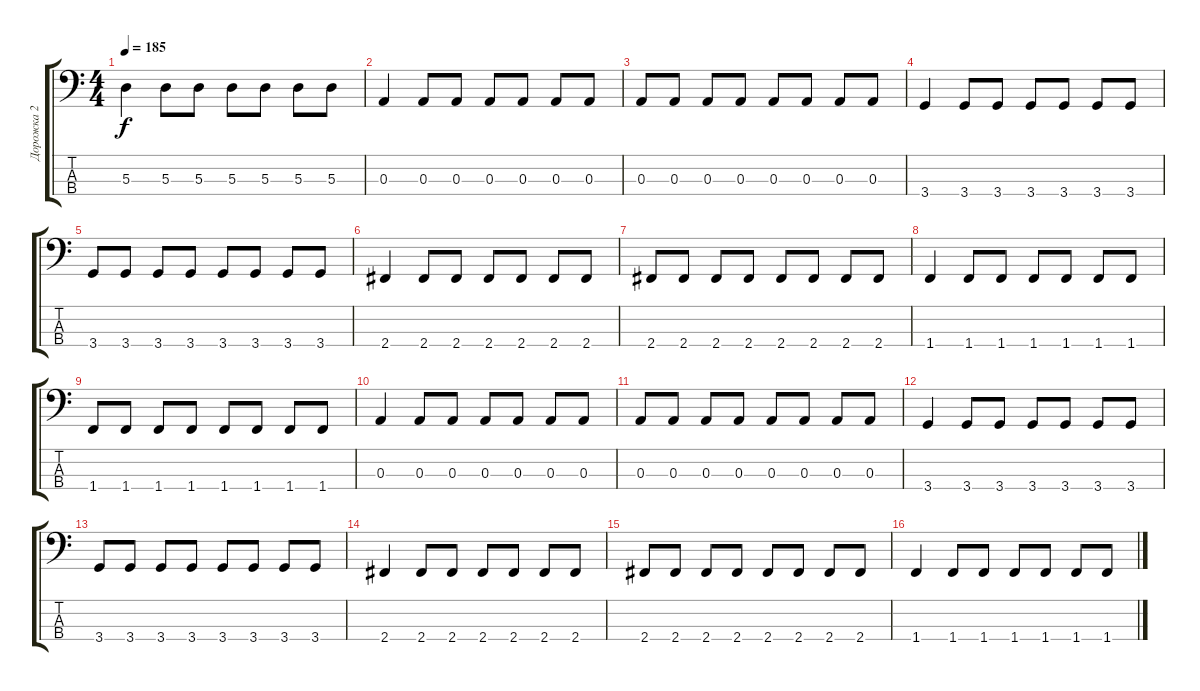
\track ("Дорожка 2" "Дорожка 2") {instrument electricbasspick}
\staff {score tabs}
\tuning (G2 D2 A1 E1) {hide}
\ts (4 4)
\tempo 185
\clef f4
\ks c
5.3.4{dy f} 5.3.8 5.3.8 5.3.8 5.3.8 5.3.8 5.3.8 |
0.3.4 0.3.8 0.3.8 0.3.8 0.3.8 0.3.8 0.3.8 |
0.3.8 0.3.8 0.3.8 0.3.8 0.3.8 0.3.8 0.3.8 0.3.8 |
3.4.4 3.4.8 3.4.8 3.4.8 3.4.8 3.4.8 3.4.8 |
3.4.8 3.4.8 3.4.8 3.4.8 3.4.8 3.4.8 3.4.8 3.4.8 |
2.4.4 2.4.8 2.4.8 2.4.8 2.4.8 2.4.8 2.4.8 |
2.4.8 2.4.8 2.4.8 2.4.8 2.4.8 2.4.8 2.4.8 2.4.8 |
1.4.4 1.4.8 1.4.8 1.4.8 1.4.8 1.4.8 1.4.8 |
1.4.8 1.4.8 1.4.8 1.4.8 1.4.8 1.4.8 1.4.8 1.4.8 |
0.3.4 0.3.8 0.3.8 0.3.8 0.3.8 0.3.8 0.3.8 |
0.3.8 0.3.8 0.3.8 0.3.8 0.3.8 0.3.8 0.3.8 0.3.8 |
3.4.4 3.4.8 3.4.8 3.4.8 3.4.8 3.4.8 3.4.8 |
3.4.8 3.4.8 3.4.8 3.4.8 3.4.8 3.4.8 3.4.8 3.4.8 |
2.4.4 2.4.8 2.4.8 2.4.8 2.4.8 2.4.8 2.4.8 |
2.4.8 2.4.8 2.4.8 2.4.8 2.4.8 2.4.8 2.4.8 2.4.8 |
1.4.4 1.4.8 1.4.8 1.4.8 1.4.8 1.4.8 1.4.8
